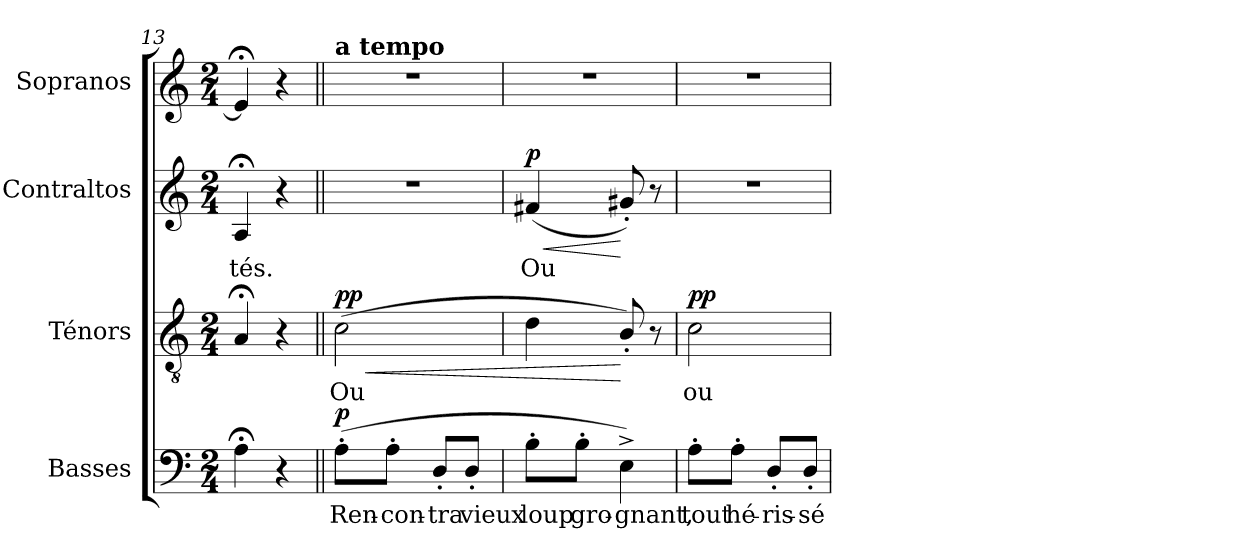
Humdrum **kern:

**kern	**text	**dynam	**kern	**text	**dynam	**kern	**text	**dynam	**kern
*part4	*part4	*part4	*part3	*part3	*part3	*part2	*part2	*part2	*part1
*staff4	*staff4	*staff4	*staff3	*staff3	*staff3	*staff2	*staff2	*staff2	*staff1
*I"Basses	*	*	*I"Ténors	*	*	*I"Contraltos	*	*	*I"Sopranos
*I'B.	*	*	*I'T.	*	*	*I'A.	*	*	*I'S.
!!LO:LB:g=z
*clefF4	*	*	*clefGv2	*	*	*clefG2	*	*	*clefG2
*	*	*	*ITrd7c12	*	*	*	*	*	*
*k[]	*	*	*k[]	*	*	*k[]	*	*	*k[]
*C:	*	*	*C:	*	*	*C:	*	*	*C:
*M2/4	*	*	*M2/4	*	*	*M2/4	*	*	*M2/4
=13	=13	=13	=13	=13	=13	=13	=13	=13	=13
!	!	!	!	!	!	!	!LO:LY:b:color=#000000	!	!
4A;i\	.	.	4AA;i/	.	.	4A;i/	-tés.	.	4e;i/]
4r	.	.	4r	.	.	4r	.	.	4r
=14||	=14||	=14||	=14||	=14||	=14||	=14||	=14||	=14||	=14||
!	!LO:LY:b:color=#000000	!	!	!	!	!	!	!	!
!	!	!	!	!	!	!	!	!	!LO:TX:a:B:t=a tempo
!	!	!	!	!LO:LY:b:color=#000000	!LO:HP:b	!	!	!	!
(8A'i\L	Ren-	p	(2Ci\	Ou	< pp	2r	.	.	2r
!	!LO:LY:b:color=#000000	!	!	!	!	!	!	!	!
8A'i\J	-con-	.	.	.	.	.	.	.	.
!	!LO:LY:b:color=#000000	!	!	!	!	!	!	!	!
8D'i/L	-tra	.	.	.	.	.	.	.	.
!	!LO:LY:b:color=#000000	!	!	!	!	!	!	!	!
8D'i/J	vieux	.	.	.	.	.	.	.	.
=15	=15	=15	=15	=15	=15	=15	=15	=15	=15
!	!LO:LY:b:color=#000000	!	!	!	!	!	!	!	!
!	!	!	!	!	!	!	!LO:LY:b:color=#000000	!LO:HP:b	!
8B'i\L	loup	.	4Di\	.	.	(4f#Xi/	Ou	< p	2r
!	!LO:LY:b:color=#000000	!	!	!	!	!	!	!	!
8B'i\J	gro-	.	.	.	.	.	.	.	.
!	!LO:LY:b:color=#000000	!	!	!	!	!	!	!	!
4E^i\)	-gnant,	.	8BB'i/)	.	[	8g#X'i/)	.	[	.
.	.	.	8r	.	.	8r	.	.	.
=16	=16	=16	=16	=16	=16	=16	=16	=16	=16
!	!LO:LY:b:color=#000000	!	!	!	!	!	!	!	!
!	!	!	!	!LO:LY:b:color=#000000	!	!	!	!	!
8A'i\L	tout	.	2Ci\	ou	pp	2r	.	.	2r
!	!LO:LY:b:color=#000000	!	!	!	!	!	!	!	!
8A'i\J	hé-	.	.	.	.	.	.	.	.
!	!LO:LY:b:color=#000000	!	!	!	!	!	!	!	!
8D'i/L	-ris-	.	.	.	.	.	.	.	.
!	!LO:LY:b:color=#000000	!	!	!	!	!	!	!	!
8D'i/J	-sé	.	.	.	.	.	.	.	.
=	=	=	=	=	=	=	=	=	=
*-	*-	*-	*-	*-	*-	*-	*-	*-	*-
